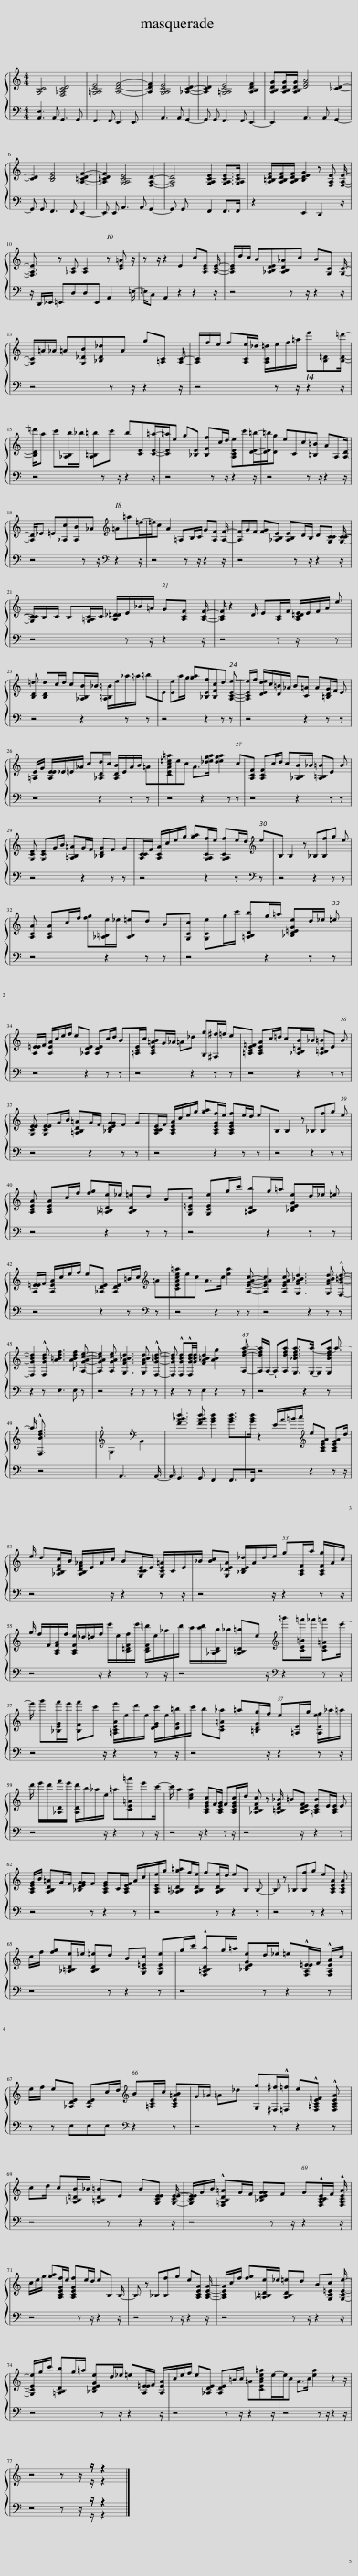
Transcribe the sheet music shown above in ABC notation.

X:1
%%score { ( 1 3 4 ) | 2 }
L:1/8
M:4/4
I:linebreak $
K:C
V:1 treble
V:3 treble
V:4 treble
V:2 bass
V:1
 [G,B,C]4 [F,_A,CD]4 | [G,=A,CE]4 [A,DF]4- | [A,DF]2 [G,A,CE]4 [_A,CD]2- | [A,CD]2 [G,=A,CE]4 [A,B,DF]2 | [A,B,DG][A,B,DG]/[A,B,DG]/ [DFA]4 [_CD]2- |$ %5
 [CD]2 [B,DF]4 [A,=CDF]2- | [A,=CDF]2 [G,A,CE]4 [F,A,D]2- | [F,A,D]4 [G,A,CE]2 [G,A,CE]>[G,A,CE] | z2 [A,=B,DF]/[A,B,DF]/[A,B,DF]/ [B,DEG]2 z [F,A,E] [F,A,E]/- |$ [F,A,E]3/2 z [_A,C] [A,C]2 z [CE=A] z/ | %10
 z z/ z2 E2 c[A,CE] [A,CE]/- | [A,CE]/d/c/ B[_A,B,DE][A,B,D_A]c B[G,C] [G,C]/- |$ [G,C]/=A/_A/ =A[G,_DB][_B,D_d]A g[=A,C] [A,C]/- | [A,C]/f/e/ f[A,Ce]/_d/ [A,C=d]/e/f/=a/ e'[B,=D][B,D=d']/- |$ [B,D=d']/a c'[_A,B,b]/_b/ [A,=B,=b]c' b[CE][CE=a]/- | %15
[CE=a]/e g[_B,E] [B,Ff]c/d/ [A,CEe]c'[DE=b]/- |[DE=b]/[Dg] eCc[=B,=B] AA,[A,D]/- |$ [A,D]/_E =E[_A,c][A,B]_A[K:treble] =A=a=e/- |=e/c A2 =A,B,/C/ G[A,F] [A,F]/- | [A,F]/G/F/ [FG][_A,B,E] [A,B,E]D/B,/ D[G,CC] [G,CC]/- |$ %20
 [G,CC]/B,/C/ B,[G,=A,C]/C/ [A,_D=D]/E/_B/=A/ G[A,CF] [A,CF]/- | [A,CF]/ z2 D/ E[A,C]/F/ [A,C=DE]/E/F/A/ e |$ [B,D=d] [B,Dd]c/d/ c[_A,B,B]/_B/ [A,=B,=B]/e/_a/=a/ =b |E [Ee]a/g/ [ga][_B,Ef][B,Fc]d [A,CEe]- | [A,CEe]/f/ [DEde]/c/[D=B]/_A/ B[C=A] A[=B,DG]/F/ E |$ %25
 [=A,E]/G/ [A,EE]/_E/=E/_A/ c[_A,Dd]/c/ [A,DB]/E/A/B/ =A |[CEAc=e=a]ec A>[_dega] [dega]2 c |[A,CF] [A,CF]c/d/ c[_A,B,B]/_B/ [A,=B,=B]E B |$ [G,CE] [G,CE]G/B/ [=A,B,=A]G/F/ [_B,DG]F G |[A,CC]/F/ [A,CA]/c/e/g/ [ga][G,A,Cf]/e/ [G,A,Cf]e/d/[K:treble] e | %30
B, B,2 z _B,[B,f]g e |$ [A,CA] [A,CA]c/f/ [fg][_A,=B,e]/_e/ [A,B,=e]d B |[G,Cc] [G,Ce]g/c'/ [=A,B,Db]g/=a/ [_B,D=EGe]d/_e/ =e |$ [A,E=E]/F/ [A,EA]/c/e/f/ e[_A,DE] [A,DE]c/d/ B |[=A,CE]/c/ [A,CE=AB]G/_A/ =A_d [G,g][^F,^f]/=f/ e | %35
[=A,CE=F] [A,CEA]c/=d/ c[_A,B,=DB]/_B/ [A,=B,D=B]E B |$ [G,CEE] [G,CEE]G/B/ [=A,B,D=A]G/F/ [_B,DEGG]F G |[A,CCE]/F/ [A,CEA]/c/e/g/ [ga][A,CEGf]/e/ [A,CEGf]e/d/ e |B, B,2 z _B,[B,f]g e |$ [A,CEA] [A,CEA]c/f/ [fg][_A,=B,De]/_e/ [A,B,D=e]d B | %40
[G,C=Ec] [G,CEe]g/c'/ [=A,B,Db]g/=a/ [_B,DEGe]d/_e/ =e |$ [A,E=E]/F/ [A,EA]/c/e/f/ e[_A,DE] [A,DE]=B/c/[K:treble] =A |[CEAce=a]ec A>c [ea]2 [A,EGAc]- | [A,EGAc]2 [A,EGAc] [G,FA_Bd]3 [G,FABd] !^![F,G=Bd]- |$ [F,GBd]2 !^![F,GBd] [A=Bdf]3 [ABdf] [A,GAce]- | %45
 [A,GAce]2 [A,GAce] [G,FA_Bd]3 [G,FABd] !^![F,G=Bd]- | [F,GBd] !^![F,GBd]!^![F,GBd]/4[GBd]/4 [FA=Bd]2 x5/2 [A,dfa]- | [A,dfa]/A,/- !wedge!A,[A,dfa] [G,_Bdfa]>G,- G,[G,Bdfa] x |$ x/ !^![F,Bdf]3/2 x4 x2 | x/[K:treble+8] G,2[I:staff +1] A,,,3[I:staff -1][K:bass+8] B,,2[I:staff +1] A,,,/- | %50
 A,,/ G,,3 G,,[I:staff -1] [gBd]2 [GBd]3/2 |[GBd]/ z2 E/A/=B/c/[K:treble] e[A,CEGA] [A,CEGA]d/ |$ e/ d[_A,B,DFc]/B/ [A,B,DF_A]/E/A/c/ B[G,CCE]/E/ [G,CE=A]/C/E/ |_B/ [Bc][G,_DEA] [_B,DE_d]/A/d/e/ g[A,CF]/a/ [A,CFg]/A/c/ |$ g/ f/F/[A,CFA]/f/ [A,CFe]/_d/=d/f/ e'/e/[B,=DFf]/e'/ [B,DF=d']/e/_a/ | %55
d'/ c'/[c'd']/[_A,B,Db]/_b/ [A,=B,D=b]e[K:treble] =b'[CE=B=a']/_a'/ [CE=A=a']e'/- |$ e'/ g'[_B,EGf']/e'/ [B,Ff']c' [=A,CEAe']/e/d'/e/ [DEGc']/e/[DG=b]/ |c'/ b[CE=A_a] =a[=B,DGg]/f/ e[=A,E]/g/ [A,Eef]/_a/=a/ |$ d'/ e'/d'/[_A,Df']/e'/ [A,Dd']/b/_a/e/ =a[CE=A=a']e'c'/- | c'/ a2 [cea]2 [A,CEGc]F/[A,CEG]/ F[A,CEGc]/ | %60
d/ [_A,B,DFc] z [A,=B,DF_B]/ =B[A,B,DEF] [=A,CEB]E/[A,CE]/ E |$ [A,CEG]/B/ [A,B,D=A]G/F/ [_B,DEGG]F [A,CEG]C/[A,CEF]/ A/c/ |[A,CEe]/g/ [_A,=B,Dg=a]f/[A,B,De]/ f[A,B,De]/d/ eB, B,- | B, z _B,[B,f]g e[A,CEA] [A,CEA] |$ c/f/ [fg][_A,=B,De]/_e/ [A,B,D=e]d B[G,C=Ec] [G,CEe] | %65
g/c'/ !^![F,=A,B,Db]g/=a/ [_B,DEGe]d/_e/ =e!^![F,A,E=E]/F/ !^![F,A,EA]/c/ |$ e/f/ e[_A,DE] [A,DE]c/d/[K:treble] B[=A,CE]/c/ [A,CE=AB] |G/_A/ =A_d [G,g][^F,^f]/!^![=F,=f]/ e!^![F,=A,CE=F] !^![F,A,CEA] |$ cd/ c[_A,B,=DB]/_B/ [A,=B,D=B]E B[G,CEE] [G,CEE]/- | [G,CEE]/G/B/ !^![F,=A,B,D=A]G/F/ [_B,DEGG]F G!^![F,A,CCE]/F/ !^![F,A,CEA]/ |$ %70
 c/e/g/ [ga][A,CEGf]/e/ [A,CEGf]e/d/ eB, B,/- | B,3/2 z _B,[B,f]g e[A,CEA] [A,CEA]/- | [A,CEA]/c/f/ [fg][_A,=B,De]/_e/ [A,B,D=e]d B[G,C=Ec] [G,CEe]/- |$ [G,CEe]/g/c'/ [=A,B,Db]g/=a/ [_B,DEGe]d/_e/ =e[A,E=E]/F/ [A,EA]/ |c/e/f/ e[_A,DE] [A,DE]=B/c/ =A[CEAce=a]e/- | %75
e/c A>c [ea]2 z2 z/ |$ z4 z z/ z/ z2 |] %77
V:2
 [A,,E,]3 A,, G,,3 G,, | F,,3 F,, E,,3 E,, | x2 A,,3 A,, G,,2- | G,, G,, F,,3 F,, E,,2- | E,,2 A,,3 A,, G,,2- |$ %5
 G,, G,, F,,3 F,, E,,2- | E,, E,, A,,3 A,, G,,2- | G,, G,, x2 F,,2 F,,>F,, | x7/2 E,,2 D,,2 z/ |$ z/ D,,/_E,,/ =E,,D,D,E,, A,,2 =E,/- | %10
 =E,/C, A,,2 z2 z2 z/ | z4 z z/ z2 z/ |$ z4 z z/ z2 z/ | z4 z z/ z2 z/ |$ z4 z z/ z2 z/ | %15
 z4 z z/ z2 z/ | z4 z z/ z2 z/ |$ z4 z z/[K:bass] z2 z/ | z4 z z/ z2 z/ | z4 z z/ z2 z/ |$ %20
 z4 z z/ z2 z/ | z4 z z/ x3/2 z |$ z4 z2 z z | z4 z2 z z | z4 z2 z z |$ %25
 z4 z2 z z | z4 z2 z z | z4 z2 z z |$ z4 z2 z z | z4 z2 z[K:bass] z | %30
 z4 z2 z z |$ z4 z2 z z | z4 z2 z z |$ z4 z2 z z | z4 z2 z z | %35
 z4 z2 z z |$ z4 z2 z z | z4 z2 z z | z4 z2 z z |$ z4 z2 z z | %40
 z4 z2 z z |$ z4 z2 z[K:bass] z | z4 z2 z z | z4 z2 z z |$ z2 z E,3 E, z | %45
 z4 z2 z z | z2 z z2 x2 z | z4 z2 z x |$ x/ z4 x2 x x/ | x/ x4 x2 x x/ | %50
 x/[I:staff -1] [fA_Bd]3 [FABd][I:staff +1] F,,,2 F,,3/2 |F,,/ z4 z2 z z/ |$ z4 z/ z2 z z/ | z4 z/ z2 z z/ |$ z4 z/ z2 z z/ | %55
 z4 z/[K:bass] z2 z z/ |$ z4 z/ z2 z z/ | z4 z/ z2 z z/ |$ z4 z/ z2 z z/ | z4 z/ z2 z z/ | %60
 z4 z/ x/ z2 z |$ z4 z z2 z | z4 z z2 z | z4 z z2 z |$ z4 z z2 z | %65
 z4 z z2 z |$ z z E,E,E,[K:bass] z2 z | z4 z z2 z |$ z4 z x/ z2 z/ | z4 z z/ z2 z/ |$ %70
 z4 z z/ z2 z/ | z4 z z/ z2 z/ | z4 z z/ z2 z/ |$ z4 z z/ z2 z/ | z4 z z/ z2 z/ | %75
 z4 z z/ z2 z/ |$ z4 z z/ z/ z2 |] %77
V:3
 x8 | x8 | x8 | x8 | x8 |$ %5
 x8 | x8 | x8 | x8 |$ x8 | %10
 x8 | x8 |$ x8 | x8 |$ x8 | %15
 x8 | x8 |$ x11/2[K:treble] x5/2 | x8 | x8 |$ %20
 x8 | x8 |$ x8 | x8 | x8 |$ %25
 x8 | x8 | x8 |$ x8 | x7[K:treble] x | %30
 x8 |$ x8 | x8 |$ x8 | x8 | %35
 x8 |$ x8 | x8 | x8 |$ x8 | %40
 x8 |$ x7[K:treble] x | x8 | x8 |$ x8 | %45
 x8 | x5/2[I:staff +1] E,2 x7/2 | x9/2[I:staff -1] a2- a3/2- |$ a/ x15/2 | x/[K:treble+8] x5[K:bass+8] x5/2 | %50
 x8 | x9/2[K:treble] x7/2 |$ x8 | x8 |$ x8 | %55
 x9/2[K:treble] x7/2 |$ x8 | x8 |$ x8 | x8 | %60
 x8 |$ x8 | x8 | x8 |$ x8 | %65
 x8 |$ x5[K:treble] x3 | x8 |$ x8 | x8 |$ %70
 x8 | x8 | x8 |$ x8 | x8 | %75
 x8 |$ x11/2 z/ z2 |] %77
V:4
 x8 | x8 | x8 | x8 | x8 |$ %5
 x8 | x8 | x8 | x8 |$ x8 | %10
 x8 | x8 |$ x8 | x8 |$ x8 | %15
 x8 | x8 |$ x11/2[K:treble] x5/2 | x8 | x8 |$ %20
 x8 | x8 |$ x8 | x8 | x8 |$ %25
 x8 | x8 | x8 |$ x8 | x7[K:treble] x | %30
 x8 |$ x8 | x8 |$ x8 | x8 | %35
 x8 |$ x8 | x8 | x8 |$ x8 | %40
 x8 |$ x7[K:treble] x | x8 | x8 |$ x8 | %45
 x8 | x3 [ABg]2 x3 | x8 |$ x8 | x/[K:treble+8] x5[K:bass+8] x5/2 | %50
 x8 | x9/2[K:treble] x7/2 |$ x8 | x8 |$ x8 | %55
 x9/2[K:treble] x7/2 |$ x8 | x8 |$ x8 | x8 | %60
 x8 |$ x8 | x8 | x8 |$ x8 | %65
 x8 |$ x5[K:treble] x3 | x8 |$ x8 | x8 |$ %70
 x8 | x8 | x8 |$ x8 | x8 | %75
 x8 |$ x11/2 z/ z2 |] %77
